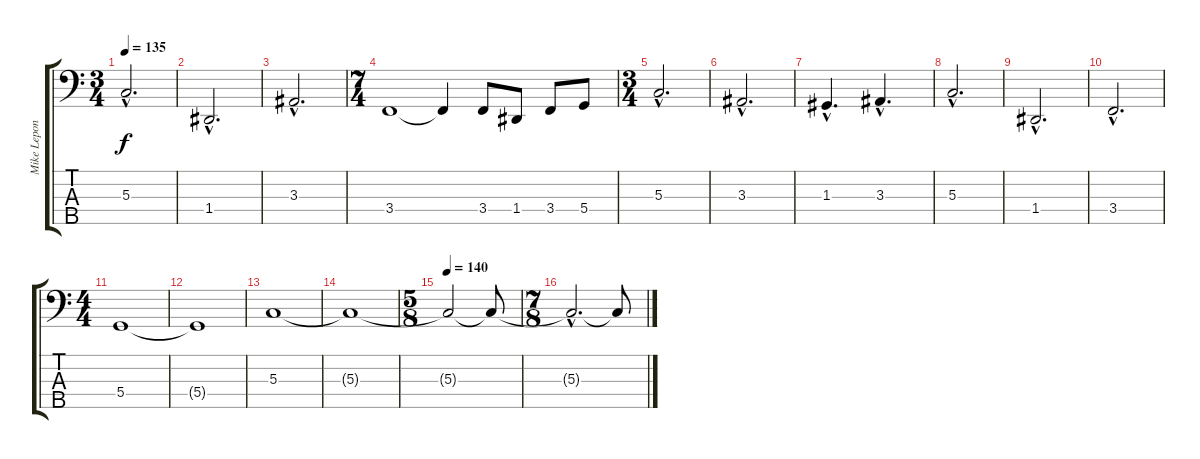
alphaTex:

\track ("Mike Lepond" "Mike Lepon") {instrument electricbasspick}
\staff {score tabs}
\tuning (F2 C2 G1 D1 A0) {hide}
\ts (3 4)
\tempo 135
\clef f4
\ks c
5.3{hac}.2{d dy f} |
1.4{hac}.2{d} |
3.3{hac}.2{d} |
\ts (7 4)
3.4.1 3.4{t}.4 3.4.8 1.4.8 3.4.8 5.4.8 |
\ts (3 4)
5.3{hac}.2{d} |
3.3{hac}.2{d} |
1.3{hac}.4{d} 3.3{hac}.4{d} |
5.3{hac}.2{d} |
1.4{hac}.2{d} |
3.4{hac}.2{d} |
\ts (4 4)
5.4.1 |
5.4{t}.1 |
5.3.1{volume 14 balance 8} |
5.3{t}.1 |
\ts (5 8)
\tempo 140
5.3{t}.2 5.3{t}.8 |
\ts (7 8)
5.3{hac t}.2{d} 5.3{t}.8
